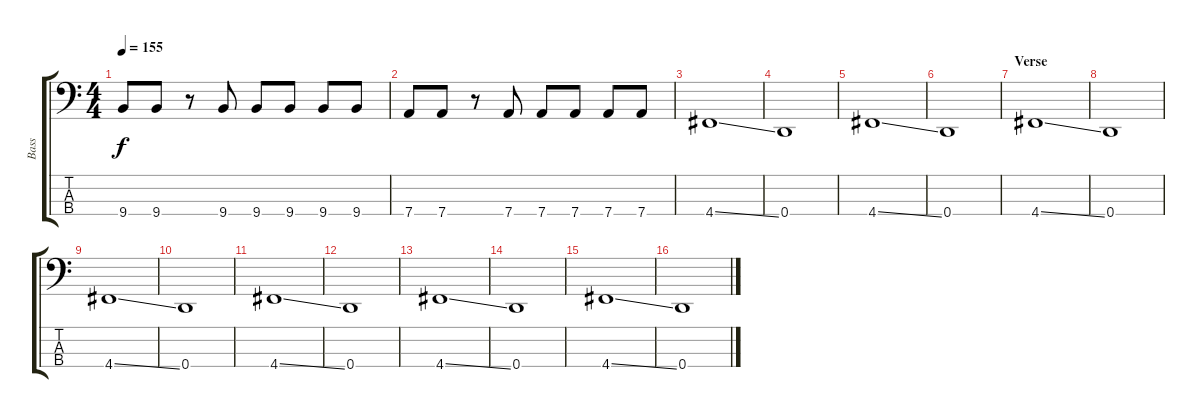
\track ("Bass" "Bass") {instrument electricbassfinger}
\staff {score tabs}
\tuning (G2 D2 A1 D1) {hide}
\ts (4 4)
\tempo 155
\clef f4
\ks c
9.4.8{dy f} 9.4.8 r.8 9.4.8 9.4.8 9.4.8 9.4.8 9.4.8 |
7.4.8 7.4.8 r.8 7.4.8 7.4.8 7.4.8 7.4.8 7.4.8 |
4.4{ss}.1 |
0.4.1 |
4.4{ss}.1 |
0.4.1 |
\section ("" "Verse")
4.4{ss}.1 |
0.4.1 |
4.4{ss}.1 |
0.4.1 |
4.4{ss}.1 |
0.4.1 |
4.4{ss}.1 |
0.4.1 |
4.4{ss}.1 |
0.4.1
